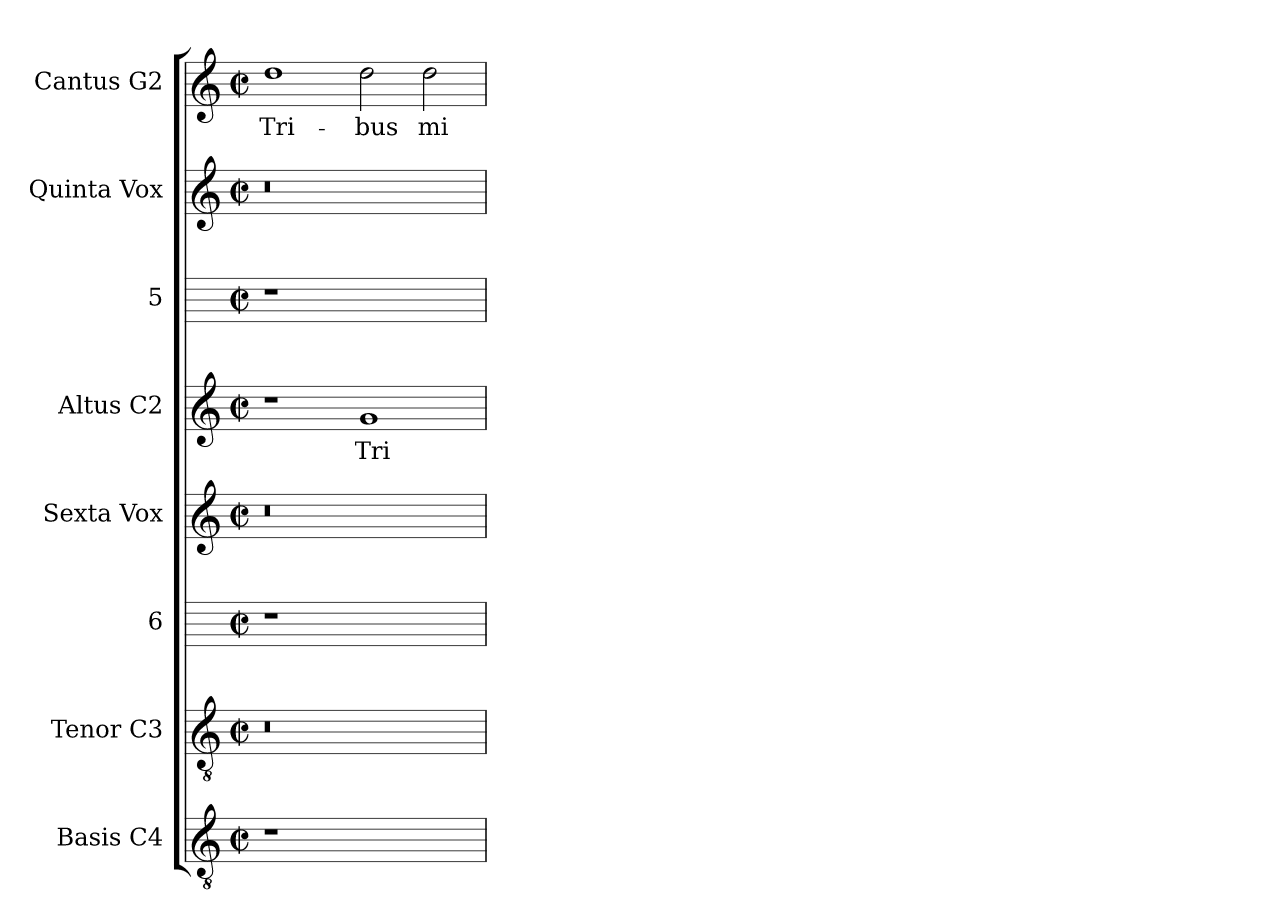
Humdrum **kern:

**kern	**kern	**kern	**kern	**kern	**text	**kern	**kern	**kern	**text
*part8	*part7	*part6	*part5	*part4	*part4	*part3	*part2	*part1	*part1
*staff8	*staff7	*staff6	*staff5	*staff4	*staff4	*staff3	*staff2	*staff1	*staff1
*I"Basis  C4	*I"Tenor  C3	*I"6	*I"Sexta  Vox	*I"Altus  C2	*	*I"5	*I"Quinta  Vox	*I"Cantus  G2	*
*I'B	*I'T	*	*	*I'A	*	*	*	*I'C	*
!!LO:PB:g=z
*stria5	*stria5	*stria5	*stria5	*stria5	*	*stria5	*stria5	*stria5	*
*clefGv2	*clefGv2	*	*clefG2	*clefG2	*	*	*clefG2	*clefG2	*
*k[]	*k[]	*k[]	*k[]	*k[]	*	*k[]	*k[]	*k[]	*
*C:	*C:	*C:	*C:	*C:	*	*C:	*C:	*C:	*
*M2/2	*M2/2	*M2/2	*M2/2	*M2/2	*	*M2/2	*M2/2	*M2/2	*
*met(c|)	*met(c|)	*met(c|)	*met(c|)	*met(c|)	*	*met(c|)	*met(c|)	*met(c|)	*
=1	=1	=1	=1	=1	=1	=1	=1	=1	=1
!	!	!	!	!	!	!	!	!	!LO:LY:b:cj
1r	0r	1r	0r	1r	.	1r	0r	1dd	Tri-
!	!	!	!	!	!LO:LY:b:cj	!	!	!	!LO:LY:b:cj
1ryy	.	1ryy	.	1g	Tri-	1ryy	.	2dd\	-bus
!	!	!	!	!	!	!	!	!	!LO:LY:b:cj
.	.	.	.	.	.	.	.	2dd\	mi-
=	=	=	=	=	=	=	=	=	=
*-	*-	*-	*-	*-	*-	*-	*-	*-	*-
